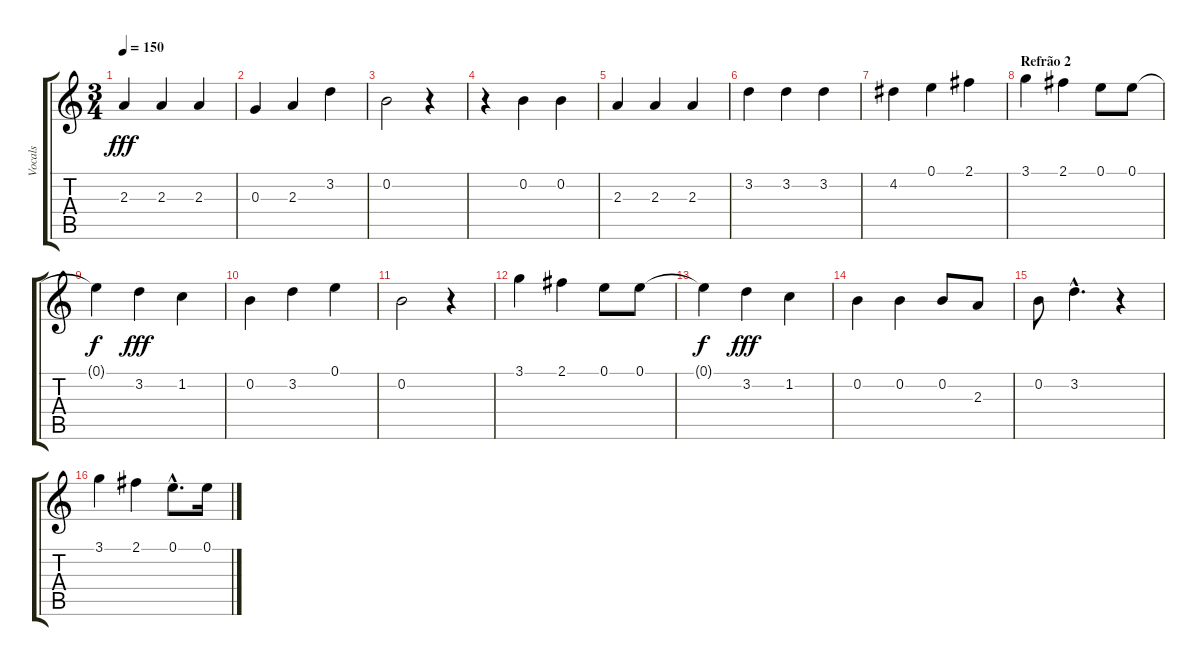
\track ("Vocals" "Vocals") {instrument acousticguitarnylon}
\staff {score tabs}
\tuning (E4 B3 G3 D3 A2 E2) {hide}
\ts (3 4)
\tempo 150
\clef g2
\ks c
2.3.4{dy fff} 2.3.4 2.3.4 |
0.3.4 2.3.4 3.2.4 |
0.2.2 r.4 |
r.4 0.2.4 0.2.4 |
2.3.4 2.3.4 2.3.4 |
3.2.4 3.2.4 3.2.4 |
4.2.4 0.1.4 2.1.4 |
\section ("" "Refrão 2")
3.1.4 2.1.4 0.1.8 0.1.8 |
0.1{t}.4{dy f} 3.2.4{dy fff} 1.2.4 |
0.2.4 3.2.4 0.1.4 |
0.2.2 r.4 |
3.1.4 2.1.4 0.1.8 0.1.8 |
0.1{t}.4{dy f} 3.2.4{dy fff} 1.2.4 |
0.2.4 0.2.4 0.2.8 2.3.8 |
0.2.8 3.2{hac}.4{d} r.4 |
3.1.4 2.1.4 0.1{hac}.8{d} 0.1.16
